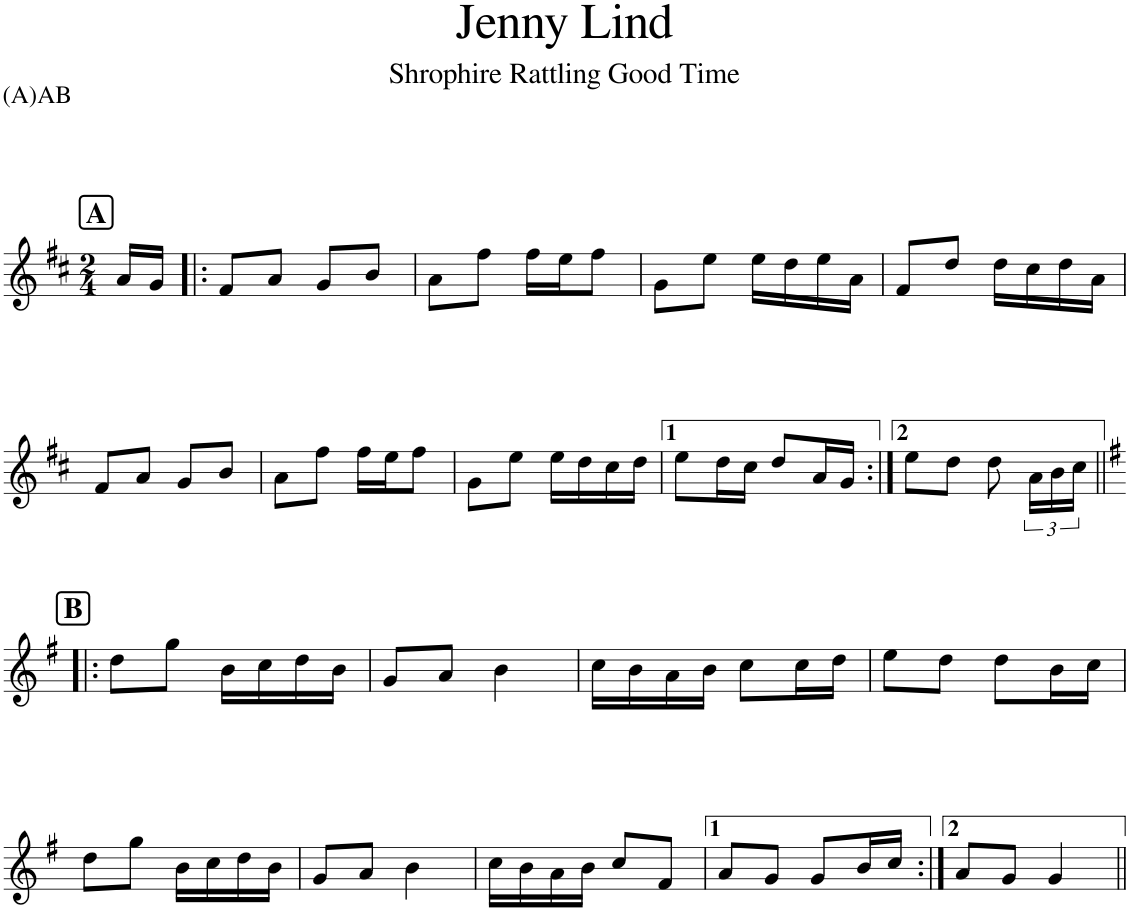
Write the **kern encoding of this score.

**kern
*part1
*staff1
*I"Piano
*I'Pno
*clefG2
*k[f#c#]
*D:
*M2/4
!!LO:REH:place=s1:a:B:cj:fs=14:t=A
=1
16a/LL
16g/JJ
=2!|:
8f#/L
8a/J
8g/L
8b/J
=3
8a\L
8ff#\J
16ff#\LL
16ee\J
8ff#\J
=4
8g\L
8ee\J
16ee\LL
16dd\
16ee\
16a\JJ
=5
8f#/L
8dd/J
16dd\LL
16cc#\
16dd\
16a\JJ
!!LO:LB:g=z
=6
8f#/L
8a/J
8g/L
8b/J
=7
8a\L
8ff#\J
16ff#\LL
16ee\J
8ff#\J
=8
8g\L
8ee\J
16ee\LL
16dd\
16cc#\
16dd\JJ
=9
8ee\L
16dd\L
16cc#\JJ
8dd/L
16a/L
16g/JJ
=10:|!
8ee\L
8dd\J
8dd\
24a\LL
24b\
24cc#\JJ
!!LO:LB:g=z
!!LO:REH:place=s1:a:B:cj:fs=14:t=B
=11!|:
*k[f#]
*G:
8dd\L
8gg\J
16b\LL
16cc\
16dd\
16b\JJ
=12
8g/L
8a/J
4b\
=13
16cc\LL
16b\
16a\
16b\JJ
8cc\L
16cc\L
16dd\JJ
=14
8ee\L
8dd\J
8dd\L
16b\L
16cc\JJ
!!LO:LB:g=z
=15
8dd\L
8gg\J
16b\LL
16cc\
16dd\
16b\JJ
=16
8g/L
8a/J
4b\
=17
16cc\LL
16b\
16a\
16b\JJ
8cc/L
8f#/J
=18
8a/L
8g/J
8g/L
16b/L
16cc/JJ
=19:|!
8a/L
8g/J
4g/
=||
*-
